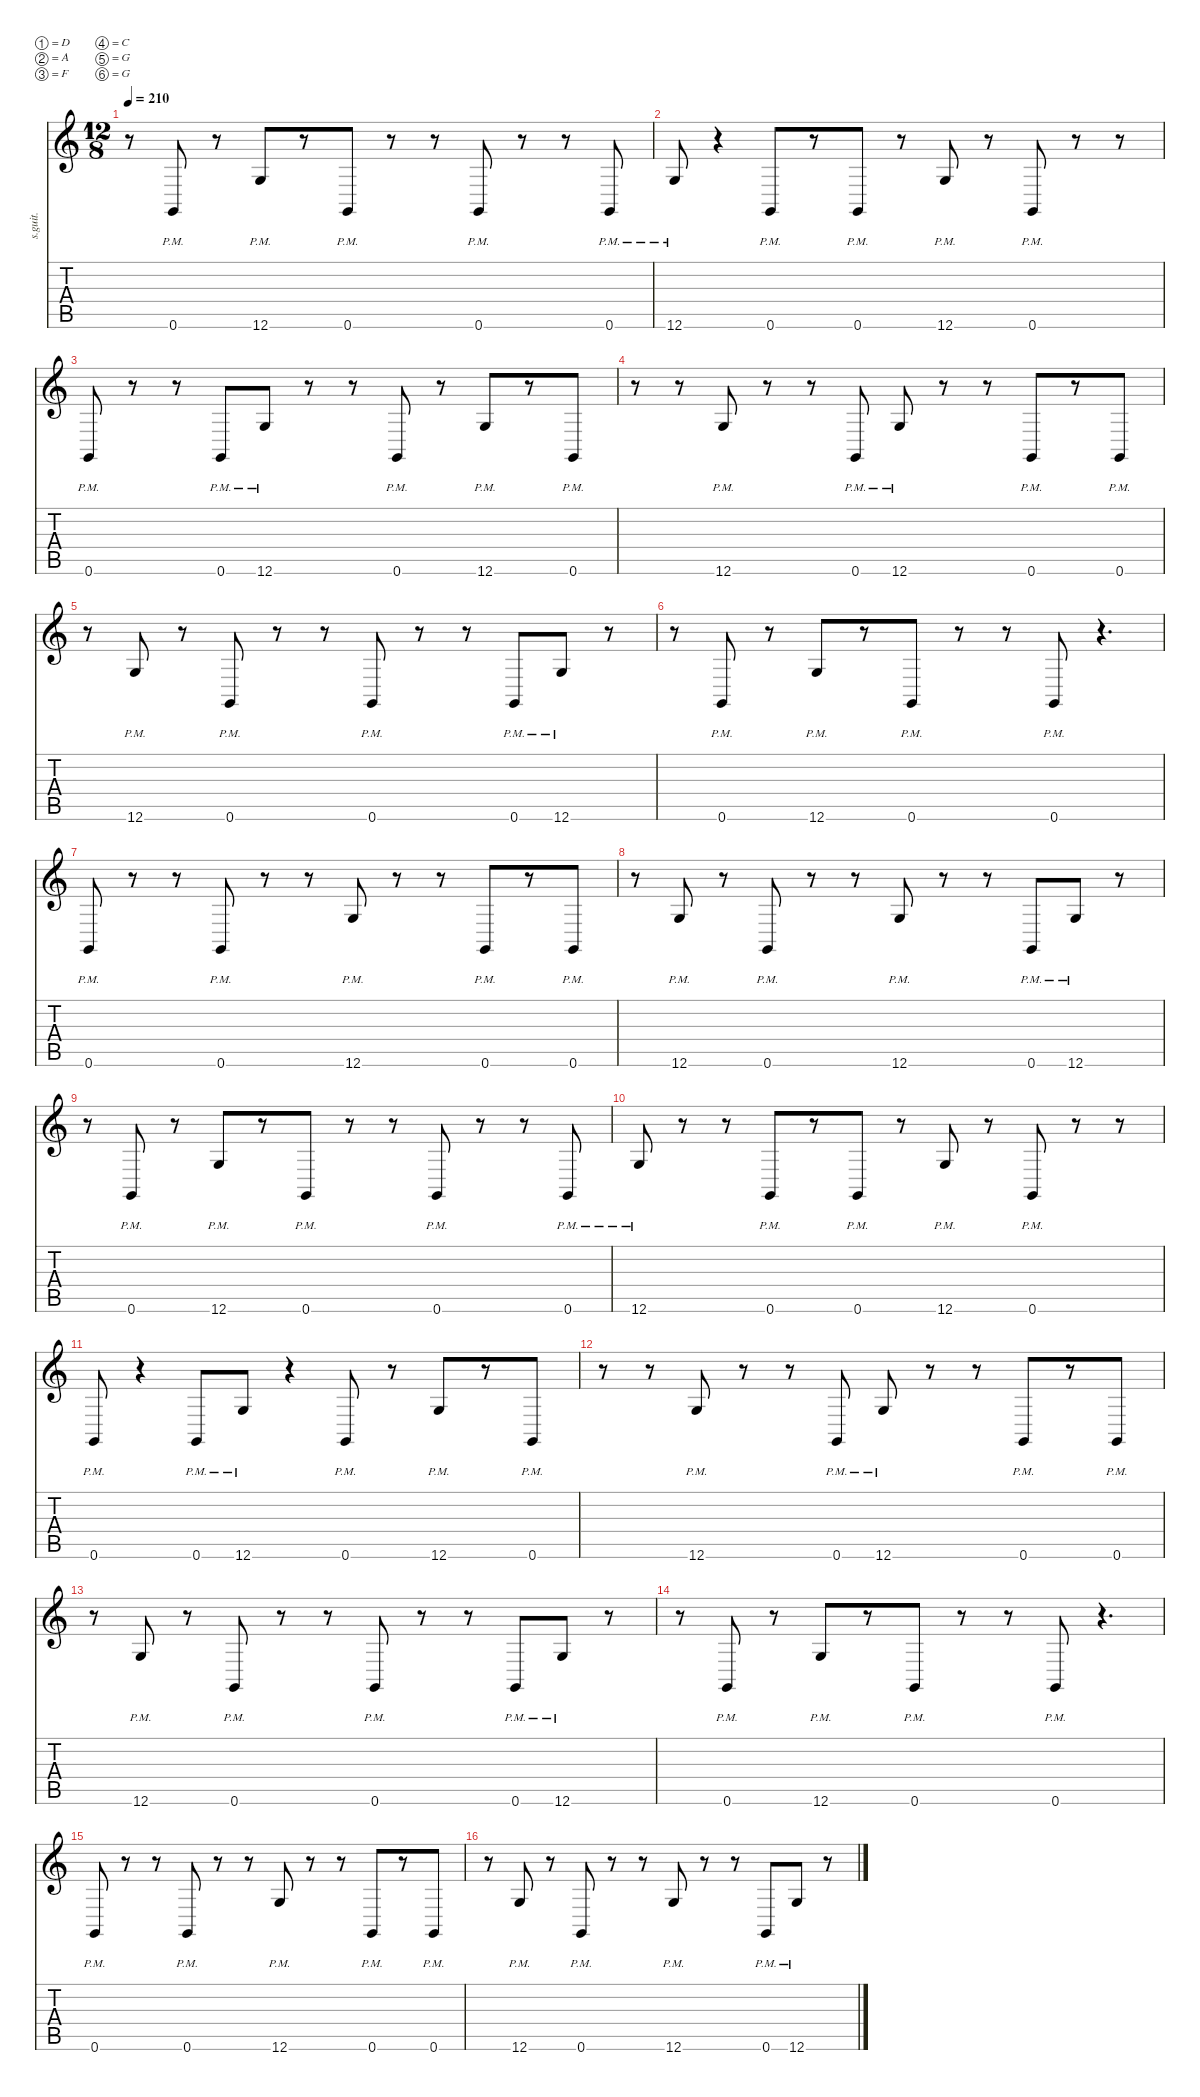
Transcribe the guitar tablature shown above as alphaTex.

\defaultSystemsLayout 4
\hideDynamics
\bracketExtendMode nobrackets
\track ("Rythm Guitar 1 (w/solo)" "s.guit.") {instrument distortionguitar}
\staff {score tabs}
\tuning (D4 A3 F3 C3 G2 G1)
\ts (12 8)
\tempo 210
\clef g2
\ks c
r.8{dy f} 0.6{pm}.8{lyrics (0 "") lyrics (1 "") lyrics (2 "") lyrics (3 "") lyrics (4 "")} r.8 12.6{pm}.8{lyrics (0 "") lyrics (1 "") lyrics (2 "") lyrics (3 "") lyrics (4 "")} r.8 0.6{pm}.8{lyrics (0 "") lyrics (1 "") lyrics (2 "") lyrics (3 "") lyrics (4 "")} r.8 r.8 0.6{pm}.8{lyrics (0 "") lyrics (1 "") lyrics (2 "") lyrics (3 "") lyrics (4 "")} r.8 r.8 0.6{pm}.8{lyrics (0 "") lyrics (1 "") lyrics (2 "") lyrics (3 "") lyrics (4 "")} |
12.6{pm}.8{lyrics (0 "") lyrics (1 "") lyrics (2 "") lyrics (3 "") lyrics (4 "")} r.4 0.6{pm}.8{lyrics (0 "") lyrics (1 "") lyrics (2 "") lyrics (3 "") lyrics (4 "")} r.8 0.6{pm}.8{lyrics (0 "") lyrics (1 "") lyrics (2 "") lyrics (3 "") lyrics (4 "")} r.8 12.6{pm}.8{lyrics (0 "") lyrics (1 "") lyrics (2 "") lyrics (3 "") lyrics (4 "")} r.8 0.6{pm}.8{lyrics (0 "") lyrics (1 "") lyrics (2 "") lyrics (3 "") lyrics (4 "")} r.8 r.8 |
0.6{pm}.8{lyrics (0 "") lyrics (1 "") lyrics (2 "") lyrics (3 "") lyrics (4 "")} r.8 r.8 0.6{pm}.8{lyrics (0 "") lyrics (1 "") lyrics (2 "") lyrics (3 "") lyrics (4 "")} 12.6{pm}.8{lyrics (0 "") lyrics (1 "") lyrics (2 "") lyrics (3 "") lyrics (4 "")} r.8 r.8 0.6{pm}.8{lyrics (0 "") lyrics (1 "") lyrics (2 "") lyrics (3 "") lyrics (4 "")} r.8 12.6{pm}.8{lyrics (0 "") lyrics (1 "") lyrics (2 "") lyrics (3 "") lyrics (4 "")} r.8 0.6{pm}.8{lyrics (0 "") lyrics (1 "") lyrics (2 "") lyrics (3 "") lyrics (4 "")} |
r.8 r.8 12.6{pm}.8{lyrics (0 "") lyrics (1 "") lyrics (2 "") lyrics (3 "") lyrics (4 "")} r.8 r.8 0.6{pm}.8{lyrics (0 "") lyrics (1 "") lyrics (2 "") lyrics (3 "") lyrics (4 "")} 12.6{pm}.8{lyrics (0 "") lyrics (1 "") lyrics (2 "") lyrics (3 "") lyrics (4 "")} r.8 r.8 0.6{pm}.8{lyrics (0 "") lyrics (1 "") lyrics (2 "") lyrics (3 "") lyrics (4 "")} r.8 0.6{pm}.8{lyrics (0 "") lyrics (1 "") lyrics (2 "") lyrics (3 "") lyrics (4 "")} |
r.8 12.6{pm}.8{lyrics (0 "") lyrics (1 "") lyrics (2 "") lyrics (3 "") lyrics (4 "")} r.8 0.6{pm}.8{lyrics (0 "") lyrics (1 "") lyrics (2 "") lyrics (3 "") lyrics (4 "")} r.8 r.8 0.6{pm}.8{lyrics (0 "") lyrics (1 "") lyrics (2 "") lyrics (3 "") lyrics (4 "")} r.8 r.8 0.6{pm}.8{lyrics (0 "") lyrics (1 "") lyrics (2 "") lyrics (3 "") lyrics (4 "")} 12.6{pm}.8{lyrics (0 "") lyrics (1 "") lyrics (2 "") lyrics (3 "") lyrics (4 "")} r.8 |
r.8 0.6{pm}.8{lyrics (0 "") lyrics (1 "") lyrics (2 "") lyrics (3 "") lyrics (4 "")} r.8 12.6{pm}.8{lyrics (0 "") lyrics (1 "") lyrics (2 "") lyrics (3 "") lyrics (4 "")} r.8 0.6{pm}.8{lyrics (0 "") lyrics (1 "") lyrics (2 "") lyrics (3 "") lyrics (4 "")} r.8 r.8 0.6{pm}.8{lyrics (0 "") lyrics (1 "") lyrics (2 "") lyrics (3 "") lyrics (4 "")} r.4{d} |
0.6{pm}.8{lyrics (0 "") lyrics (1 "") lyrics (2 "") lyrics (3 "") lyrics (4 "")} r.8 r.8 0.6{pm}.8{lyrics (0 "") lyrics (1 "") lyrics (2 "") lyrics (3 "") lyrics (4 "")} r.8 r.8 12.6{pm}.8{lyrics (0 "") lyrics (1 "") lyrics (2 "") lyrics (3 "") lyrics (4 "")} r.8 r.8 0.6{pm}.8{lyrics (0 "") lyrics (1 "") lyrics (2 "") lyrics (3 "") lyrics (4 "")} r.8 0.6{pm}.8{lyrics (0 "") lyrics (1 "") lyrics (2 "") lyrics (3 "") lyrics (4 "")} |
r.8 12.6{pm}.8{lyrics (0 "") lyrics (1 "") lyrics (2 "") lyrics (3 "") lyrics (4 "")} r.8 0.6{pm}.8{lyrics (0 "") lyrics (1 "") lyrics (2 "") lyrics (3 "") lyrics (4 "")} r.8 r.8 12.6{pm}.8{lyrics (0 "") lyrics (1 "") lyrics (2 "") lyrics (3 "") lyrics (4 "")} r.8 r.8 0.6{pm}.8{lyrics (0 "") lyrics (1 "") lyrics (2 "") lyrics (3 "") lyrics (4 "")} 12.6{pm}.8{lyrics (0 "") lyrics (1 "") lyrics (2 "") lyrics (3 "") lyrics (4 "")} r.8 |
r.8 0.6{pm}.8{lyrics (0 "") lyrics (1 "") lyrics (2 "") lyrics (3 "") lyrics (4 "")} r.8 12.6{pm}.8{lyrics (0 "") lyrics (1 "") lyrics (2 "") lyrics (3 "") lyrics (4 "")} r.8 0.6{pm}.8{lyrics (0 "") lyrics (1 "") lyrics (2 "") lyrics (3 "") lyrics (4 "")} r.8 r.8 0.6{pm}.8{lyrics (0 "") lyrics (1 "") lyrics (2 "") lyrics (3 "") lyrics (4 "")} r.8 r.8 0.6{pm}.8{lyrics (0 "") lyrics (1 "") lyrics (2 "") lyrics (3 "") lyrics (4 "")} |
12.6{pm}.8{lyrics (0 "") lyrics (1 "") lyrics (2 "") lyrics (3 "") lyrics (4 "")} r.8 r.8 0.6{pm}.8{lyrics (0 "") lyrics (1 "") lyrics (2 "") lyrics (3 "") lyrics (4 "")} r.8 0.6{pm}.8{lyrics (0 "") lyrics (1 "") lyrics (2 "") lyrics (3 "") lyrics (4 "")} r.8 12.6{pm}.8{lyrics (0 "") lyrics (1 "") lyrics (2 "") lyrics (3 "") lyrics (4 "")} r.8 0.6{pm}.8{lyrics (0 "") lyrics (1 "") lyrics (2 "") lyrics (3 "") lyrics (4 "")} r.8 r.8 |
0.6{pm}.8{lyrics (0 "") lyrics (1 "") lyrics (2 "") lyrics (3 "") lyrics (4 "")} r.4 0.6{pm}.8{lyrics (0 "") lyrics (1 "") lyrics (2 "") lyrics (3 "") lyrics (4 "")} 12.6{pm}.8{lyrics (0 "") lyrics (1 "") lyrics (2 "") lyrics (3 "") lyrics (4 "")} r.4 0.6{pm}.8{lyrics (0 "") lyrics (1 "") lyrics (2 "") lyrics (3 "") lyrics (4 "")} r.8 12.6{pm}.8{lyrics (0 "") lyrics (1 "") lyrics (2 "") lyrics (3 "") lyrics (4 "")} r.8 0.6{pm}.8{lyrics (0 "") lyrics (1 "") lyrics (2 "") lyrics (3 "") lyrics (4 "")} |
r.8 r.8 12.6{pm}.8{lyrics (0 "") lyrics (1 "") lyrics (2 "") lyrics (3 "") lyrics (4 "")} r.8 r.8 0.6{pm}.8{lyrics (0 "") lyrics (1 "") lyrics (2 "") lyrics (3 "") lyrics (4 "")} 12.6{pm}.8{lyrics (0 "") lyrics (1 "") lyrics (2 "") lyrics (3 "") lyrics (4 "")} r.8 r.8 0.6{pm}.8{lyrics (0 "") lyrics (1 "") lyrics (2 "") lyrics (3 "") lyrics (4 "")} r.8 0.6{pm}.8{lyrics (0 "") lyrics (1 "") lyrics (2 "") lyrics (3 "") lyrics (4 "")} |
r.8 12.6{pm}.8{lyrics (0 "") lyrics (1 "") lyrics (2 "") lyrics (3 "") lyrics (4 "")} r.8 0.6{pm}.8{lyrics (0 "") lyrics (1 "") lyrics (2 "") lyrics (3 "") lyrics (4 "")} r.8 r.8 0.6{pm}.8{lyrics (0 "") lyrics (1 "") lyrics (2 "") lyrics (3 "") lyrics (4 "")} r.8 r.8 0.6{pm}.8{lyrics (0 "") lyrics (1 "") lyrics (2 "") lyrics (3 "") lyrics (4 "")} 12.6{pm}.8{lyrics (0 "") lyrics (1 "") lyrics (2 "") lyrics (3 "") lyrics (4 "")} r.8 |
r.8 0.6{pm}.8{lyrics (0 "") lyrics (1 "") lyrics (2 "") lyrics (3 "") lyrics (4 "")} r.8 12.6{pm}.8{lyrics (0 "") lyrics (1 "") lyrics (2 "") lyrics (3 "") lyrics (4 "")} r.8 0.6{pm}.8{lyrics (0 "") lyrics (1 "") lyrics (2 "") lyrics (3 "") lyrics (4 "")} r.8 r.8 0.6{pm}.8{lyrics (0 "") lyrics (1 "") lyrics (2 "") lyrics (3 "") lyrics (4 "")} r.4{d} |
0.6{pm}.8{lyrics (0 "") lyrics (1 "") lyrics (2 "") lyrics (3 "") lyrics (4 "")} r.8 r.8 0.6{pm}.8{lyrics (0 "") lyrics (1 "") lyrics (2 "") lyrics (3 "") lyrics (4 "")} r.8 r.8 12.6{pm}.8{lyrics (0 "") lyrics (1 "") lyrics (2 "") lyrics (3 "") lyrics (4 "")} r.8 r.8 0.6{pm}.8{lyrics (0 "") lyrics (1 "") lyrics (2 "") lyrics (3 "") lyrics (4 "")} r.8 0.6{pm}.8{lyrics (0 "") lyrics (1 "") lyrics (2 "") lyrics (3 "") lyrics (4 "")} |
r.8 12.6{pm}.8{lyrics (0 "") lyrics (1 "") lyrics (2 "") lyrics (3 "") lyrics (4 "")} r.8 0.6{pm}.8{lyrics (0 "") lyrics (1 "") lyrics (2 "") lyrics (3 "") lyrics (4 "")} r.8 r.8 12.6{pm}.8{lyrics (0 "") lyrics (1 "") lyrics (2 "") lyrics (3 "") lyrics (4 "")} r.8 r.8 0.6{pm}.8{lyrics (0 "") lyrics (1 "") lyrics (2 "") lyrics (3 "") lyrics (4 "")} 12.6{pm}.8{lyrics (0 "") lyrics (1 "") lyrics (2 "") lyrics (3 "") lyrics (4 "")} r.8
